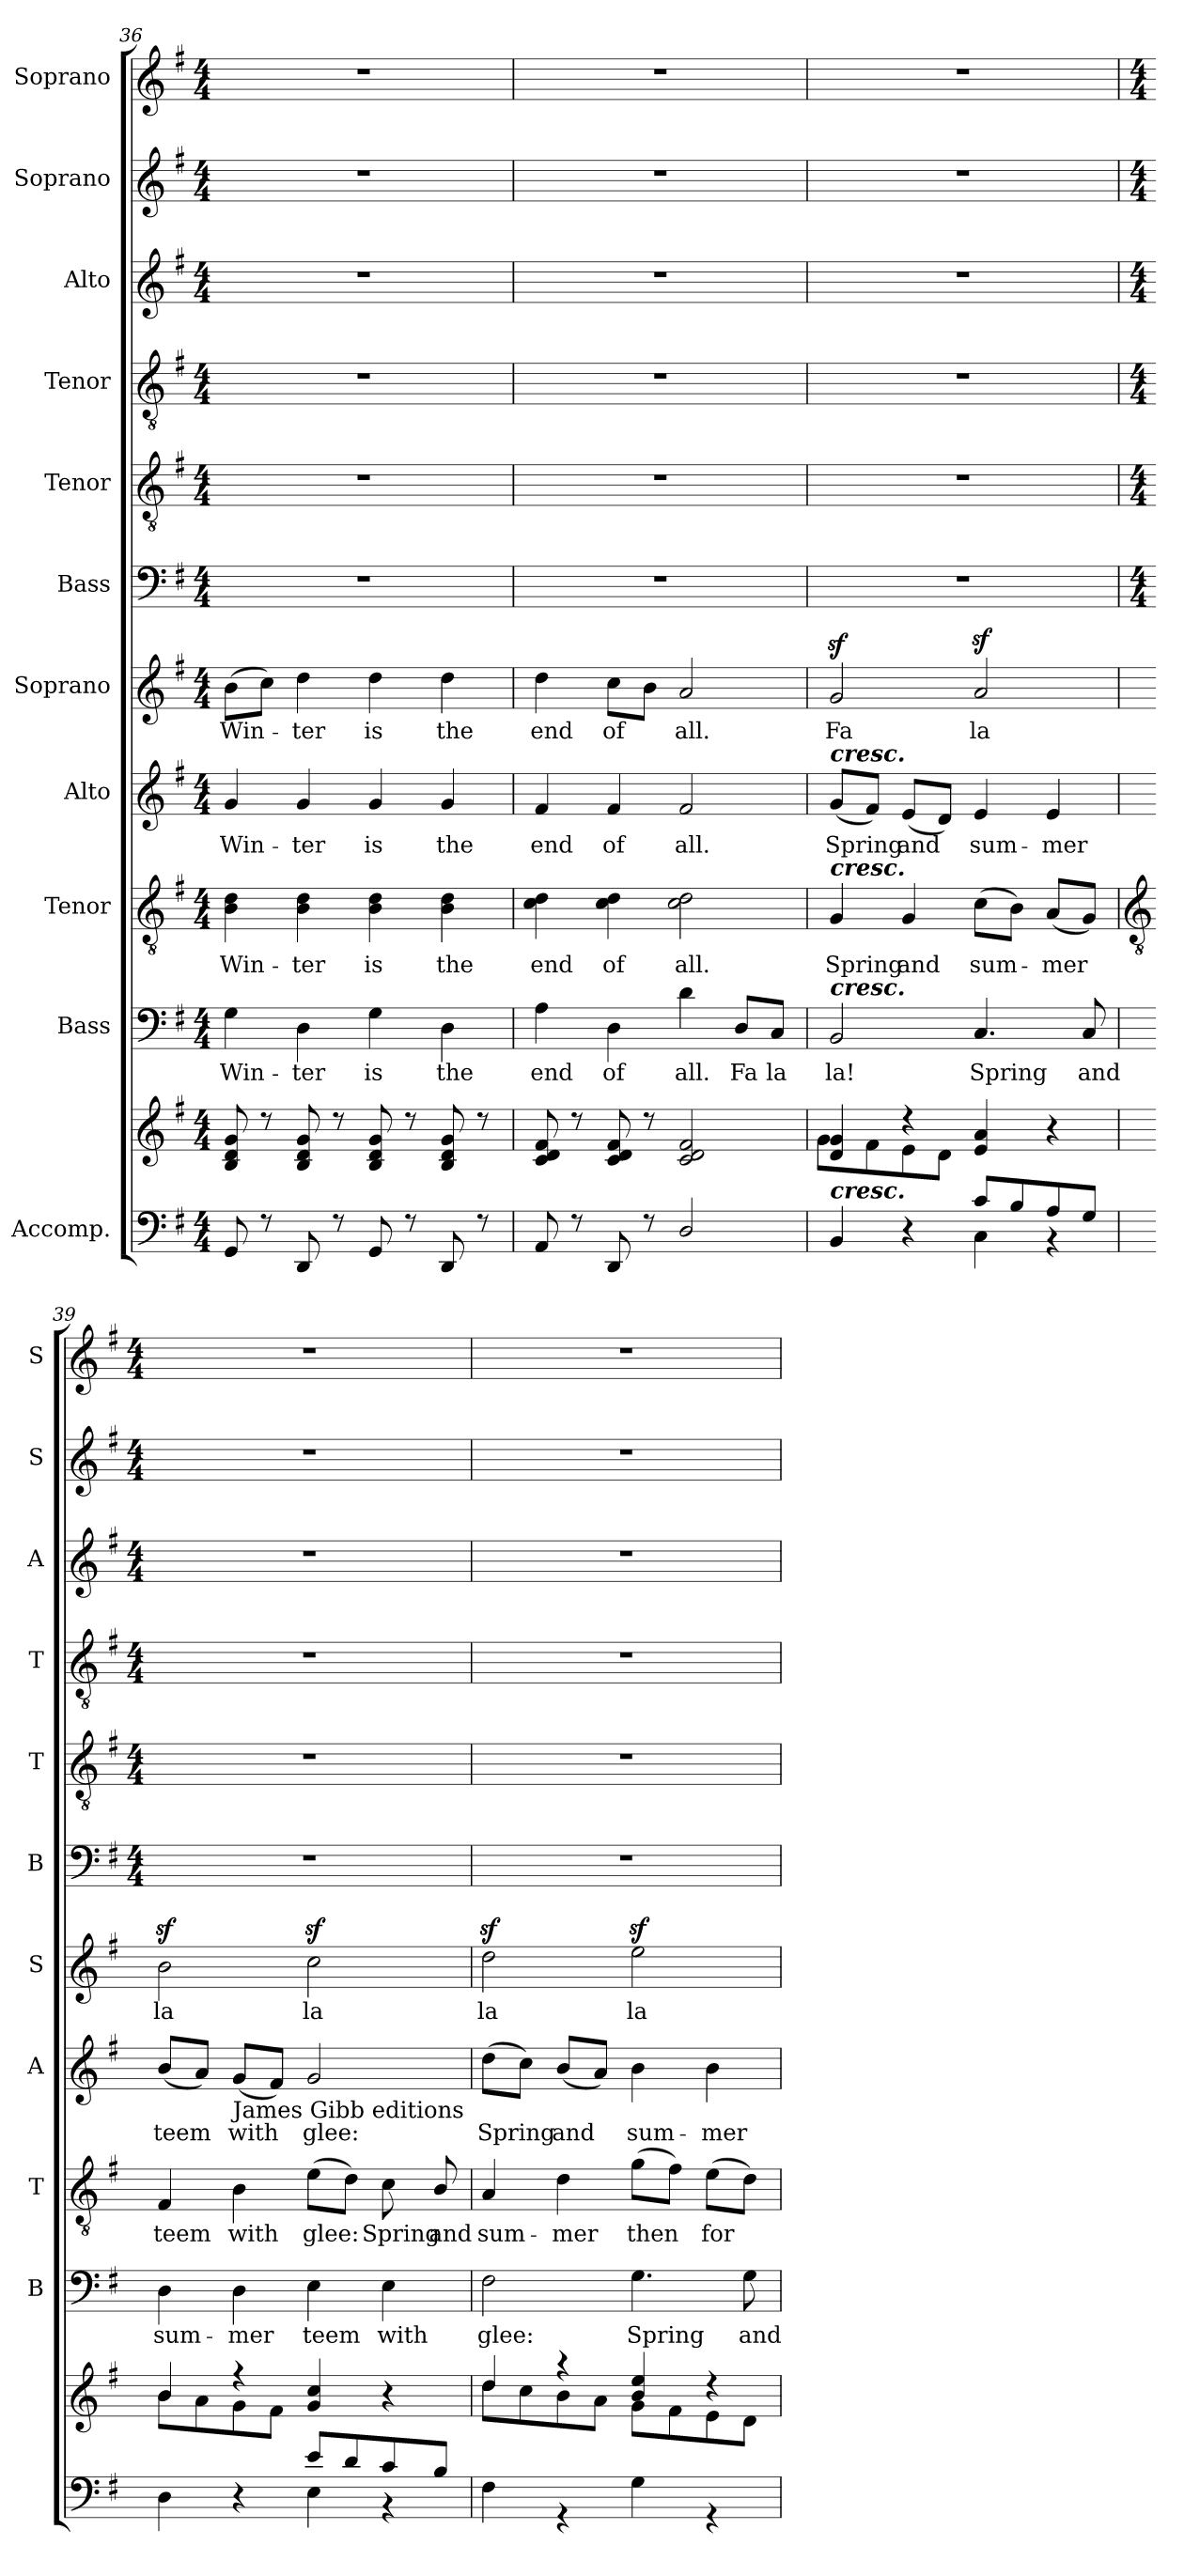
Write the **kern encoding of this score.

**kern	**kern	**kern	**text	**kern	**text	**kern	**text	**kern	**text	**kern	**kern	**kern	**kern	**kern	**kern
*part11	*part11	*part10	*part10	*part9	*part9	*part8	*part8	*part7	*part7	*part6	*part5	*part4	*part3	*part2	*part1
*staff12	*staff11	*staff10	*staff10	*staff9	*staff9	*staff8	*staff8	*staff7	*staff7	*staff6	*staff5	*staff4	*staff3	*staff2	*staff1
*I"Accomp.	*	*I"Bass	*	*I"Tenor	*	*I"Alto	*	*I"Soprano	*	*I"Bass	*I"Tenor	*I"Tenor	*I"Alto	*I"Soprano	*I"Soprano
*	*	*I'B	*	*I'T	*	*I'A	*	*I'S	*	*I'B	*I'T	*I'T	*I'A	*I'S	*I'S
*clefF4	*clefG2	*clefF4	*	*clefGv2	*	*clefG2	*	*clefG2	*	*clefF4	*clefGv2	*clefGv2	*clefG2	*clefG2	*clefG2
*k[f#]	*k[f#]	*k[f#]	*	*k[f#]	*	*k[f#]	*	*k[f#]	*	*k[f#]	*k[f#]	*k[f#]	*k[f#]	*k[f#]	*k[f#]
*G:	*G:	*G:	*	*G:	*	*G:	*	*G:	*	*G:	*G:	*G:	*G:	*G:	*G:
*M4/4	*M4/4	*M4/4	*	*M4/4	*	*M4/4	*	*M4/4	*	*M4/4	*M4/4	*M4/4	*M4/4	*M4/4	*M4/4
=36	=36	=36	=36	=36	=36	=36	=36	=36	=36	=36	=36	=36	=36	=36	=36
*^	*^	*	*	*	*	*	*	*	*	*	*	*	*	*	*
!	!	!	!	!	!LO:LY:b	!	!LO:LY:b	!	!LO:LY:b	!	!LO:LY:b	!	!	!	!	!	!
8GG	1ryy	8B 8d 8g	1ryy	4G	Win-	4B 4d	Win-	4g	Win-	(>8bL	Win-	1r	1r	1r	1r	1r	1r
8r	.	8r	.	.	.	.	.	.	.	8ccJ)	.	.	.	.	.	.	.
!	!	!	!	!	!LO:LY:b	!	!LO:LY:b	!	!LO:LY:b	!	!LO:LY:b	!	!	!	!	!	!
8DD	.	8B 8d 8g	.	4D	-ter	4B 4d	-ter	4g	-ter	4dd	ter	.	.	.	.	.	.
8r	.	8r	.	.	.	.	.	.	.	.	.	.	.	.	.	.	.
!	!	!	!	!	!LO:LY:b	!	!LO:LY:b	!	!LO:LY:b	!	!LO:LY:b	!	!	!	!	!	!
8GG	.	8B 8d 8g	.	4G	is	4B 4d	is	4g	is	4dd	is	.	.	.	.	.	.
8r	.	8r	.	.	.	.	.	.	.	.	.	.	.	.	.	.	.
!	!	!	!	!	!LO:LY:b	!	!LO:LY:b	!	!LO:LY:b	!	!LO:LY:b	!	!	!	!	!	!
8DD	.	8B 8d 8g	.	4D	the	4B 4d	the	4g	the	4dd	the	.	.	.	.	.	.
8r	.	8r	.	.	.	.	.	.	.	.	.	.	.	.	.	.	.
=37	=37	=37	=37	=37	=37	=37	=37	=37	=37	=37	=37	=37	=37	=37	=37	=37	=37
!	!	!	!	!	!LO:LY:b	!	!LO:LY:b	!	!LO:LY:b	!	!LO:LY:b	!	!	!	!	!	!
8AA	1ryy	8c 8d 8f#	1ryy	4A	end	4c 4d	end	4f#	end	4dd	end	1r	1r	1r	1r	1r	1r
8r	.	8r	.	.	.	.	.	.	.	.	.	.	.	.	.	.	.
!	!	!	!	!	!LO:LY:b	!	!LO:LY:b	!	!LO:LY:b	!	!LO:LY:b	!	!	!	!	!	!
8DD	.	8c 8d 8f#	.	4D	of	4c 4d	of	4f#	of	8ccL	of	.	.	.	.	.	.
8r	.	8r	.	.	.	.	.	.	.	8bJ	.	.	.	.	.	.	.
!	!	!	!	!	!LO:LY:b	!	!LO:LY:b	!	!LO:LY:b	!	!LO:LY:b	!	!	!	!	!	!
2D/	.	2c 2d 2f#	.	4d	all.	2c 2d	all.	2f#	all.	2a	all.	.	.	.	.	.	.
!	!	!	!	!	!LO:LY:b	!	!	!	!	!	!	!	!	!	!	!	!
.	.	.	.	8D/L	Fa	.	.	.	.	.	.	.	.	.	.	.	.
!	!	!	!	!	!LO:LY:b	!	!	!	!	!	!	!	!	!	!	!	!
.	.	.	.	8C/J	la	.	.	.	.	.	.	.	.	.	.	.	.
=38	=38	=38	=38	=38	=38	=38	=38	=38	=38	=38	=38	=38	=38	=38	=38	=38	=38
!	!	!	!	!	!	!	!	!LO:TX:a:Bi:t=cresc.	!	!	!	!	!	!	!	!	!
!	!	!	!	!	!	!LO:TX:a:Bi:t=cresc.	!	!	!	!	!	!	!	!	!	!	!
!	!	!	!	!LO:TX:a:Bi:t=cresc.	!	!	!	!	!	!	!	!	!	!	!	!	!
!LO:TX:a:Bi:t=cresc.	!	!	!	!	!	!	!	!	!	!	!	!	!	!	!	!	!
!	!	!	!	!	!LO:LY:b	!	!LO:LY:b	!	!LO:LY:b	!	!LO:LY:b	!	!	!	!	!	!
2ryy	4BB/	4d/ 4g/	8g\L	2BB	la!	4G	Spring	(<8gL	Spring	2gz<	Fa	1r	1r	1r	1r	1r	1r
.	.	.	8f#\	.	.	.	.	8f#J)	.	.	.	.	.	.	.	.	.
!	!	!	!	!	!	!	!LO:LY:b	!	!LO:LY:b	!	!	!	!	!	!	!	!
.	4r	4r	8e\	.	.	4G	and	(<8eL	and	.	.	.	.	.	.	.	.
.	.	.	8d\J	.	.	.	.	8dJ)	.	.	.	.	.	.	.	.	.
!	!	!	!	!	!LO:LY:b	!	!LO:LY:b	!	!LO:LY:b	!	!LO:LY:b	!	!	!	!	!	!
8c/L	4C\	4e 4a	2ryy	4.C	Spring	(>8cL	sum-	4e	sum-	2az<	la	.	.	.	.	.	.
8B/	.	.	.	.	.	8BJ)	.	.	.	.	.	.	.	.	.	.	.
!	!	!	!	!	!	!	!LO:LY:b	!	!LO:LY:b	!	!	!	!	!	!	!	!
8A/	4r	4r	.	.	.	(<8AL	mer	4e	-mer	.	.	.	.	.	.	.	.
!	!	!	!	!	!LO:LY:b	!	!	!	!	!	!	!	!	!	!	!	!
8G/J	.	.	.	8C	and	8GJ)	.	.	.	.	.	.	.	.	.	.	.
!!LO:LB:g=z
=39	=39	=39	=39	=39	=39	=39	=39	=39	=39	=39	=39	=39	=39	=39	=39	=39	=39
*	*	*	*	*	*	*clefGv2	*	*	*	*	*	*	*	*	*	*	*
*	*	*	*	*	*	*	*	*	*	*	*	*M4/4	*M4/4	*M4/4	*M4/4	*M4/4	*M4/4
!	!	!	!	!	!LO:LY:b	!	!LO:LY:b	!	!LO:LY:b	!	!LO:LY:b	!	!	!	!	!	!
2ryy	4D\	4b/	8b\L	4D	sum-	4F#	teem	(<8bL	teem	2bz<	la	1r	1r	1r	1r	1r	1r
.	.	.	8a\	.	.	.	.	8aJ)	.	.	.	.	.	.	.	.	.
!	!	!	!	!	!	!	!	!LO:TX:b:t=James Gibb editions	!	!	!	!	!	!	!	!	!
!	!	!	!	!	!LO:LY:b	!	!LO:LY:b	!	!LO:LY:b	!	!	!	!	!	!	!	!
.	4r	4r	8g\	4D	-mer	4B	with	(<8gL	with	.	.	.	.	.	.	.	.
.	.	.	8f#\J	.	.	.	.	8f#J)	.	.	.	.	.	.	.	.	.
!	!	!	!	!	!LO:LY:b	!	!LO:LY:b	!	!LO:LY:b	!	!LO:LY:b	!	!	!	!	!	!
8e/L	4E\	4g 4cc	2ryy	4E	teem	(>8eL	glee:	2g	glee:	2ccz<	la	.	.	.	.	.	.
8d/	.	.	.	.	.	8dJ)	.	.	.	.	.	.	.	.	.	.	.
!	!	!	!	!	!LO:LY:b	!	!LO:LY:b	!	!	!	!	!	!	!	!	!	!
8c/	4r	4r	.	4E	with	8c	Spring	.	.	.	.	.	.	.	.	.	.
!	!	!	!	!	!	!	!LO:LY:b	!	!	!	!	!	!	!	!	!	!
8B/J	.	.	.	.	.	8B/	and	.	.	.	.	.	.	.	.	.	.
=40	=40	=40	=40	=40	=40	=40	=40	=40	=40	=40	=40	=40	=40	=40	=40	=40	=40
!	!	!	!	!	!LO:LY:b	!	!LO:LY:b	!	!LO:LY:b	!	!LO:LY:b	!	!	!	!	!	!
1ryy	4F#\	4dd/	8ddL	2F#	glee:	4A	sum-	(>8ddL	Spring	2ddz<	la	1r	1r	1r	1r	1r	1r
.	.	.	8cc	.	.	.	.	8ccJ)	.	.	.	.	.	.	.	.	.
!	!	!	!	!	!	!	!LO:LY:b	!	!LO:LY:b	!	!	!	!	!	!	!	!
.	4r	4r	8b	.	.	4d	-mer	(<8bL	and	.	.	.	.	.	.	.	.
.	.	.	8aJ	.	.	.	.	8aJ)	.	.	.	.	.	.	.	.	.
!	!	!	!	!	!LO:LY:b	!	!LO:LY:b	!	!LO:LY:b	!	!LO:LY:b	!	!	!	!	!	!
.	4G\	4b/ 4ee/	8g\L	4.G	Spring	(>8gL	then	4b	sum-	2eez<	la	.	.	.	.	.	.
.	.	.	8f#\	.	.	8f#J)	.	.	.	.	.	.	.	.	.	.	.
!	!	!	!	!	!	!	!LO:LY:b	!	!LO:LY:b	!	!	!	!	!	!	!	!
.	4r	4r	8e\	.	.	(>8eL	for	4b	-mer	.	.	.	.	.	.	.	.
!	!	!	!	!	!LO:LY:b	!	!	!	!	!	!	!	!	!	!	!	!
.	.	.	8d\J	8G	and	8dJ)	.	.	.	.	.	.	.	.	.	.	.
*v	*v	*	*	*	*	*	*	*	*	*	*	*	*	*	*	*	*
*	*v	*v	*	*	*	*	*	*	*	*	*	*	*	*	*	*
=	=	=	=	=	=	=	=	=	=	=	=	=	=	=	=
*-	*-	*-	*-	*-	*-	*-	*-	*-	*-	*-	*-	*-	*-	*-	*-
